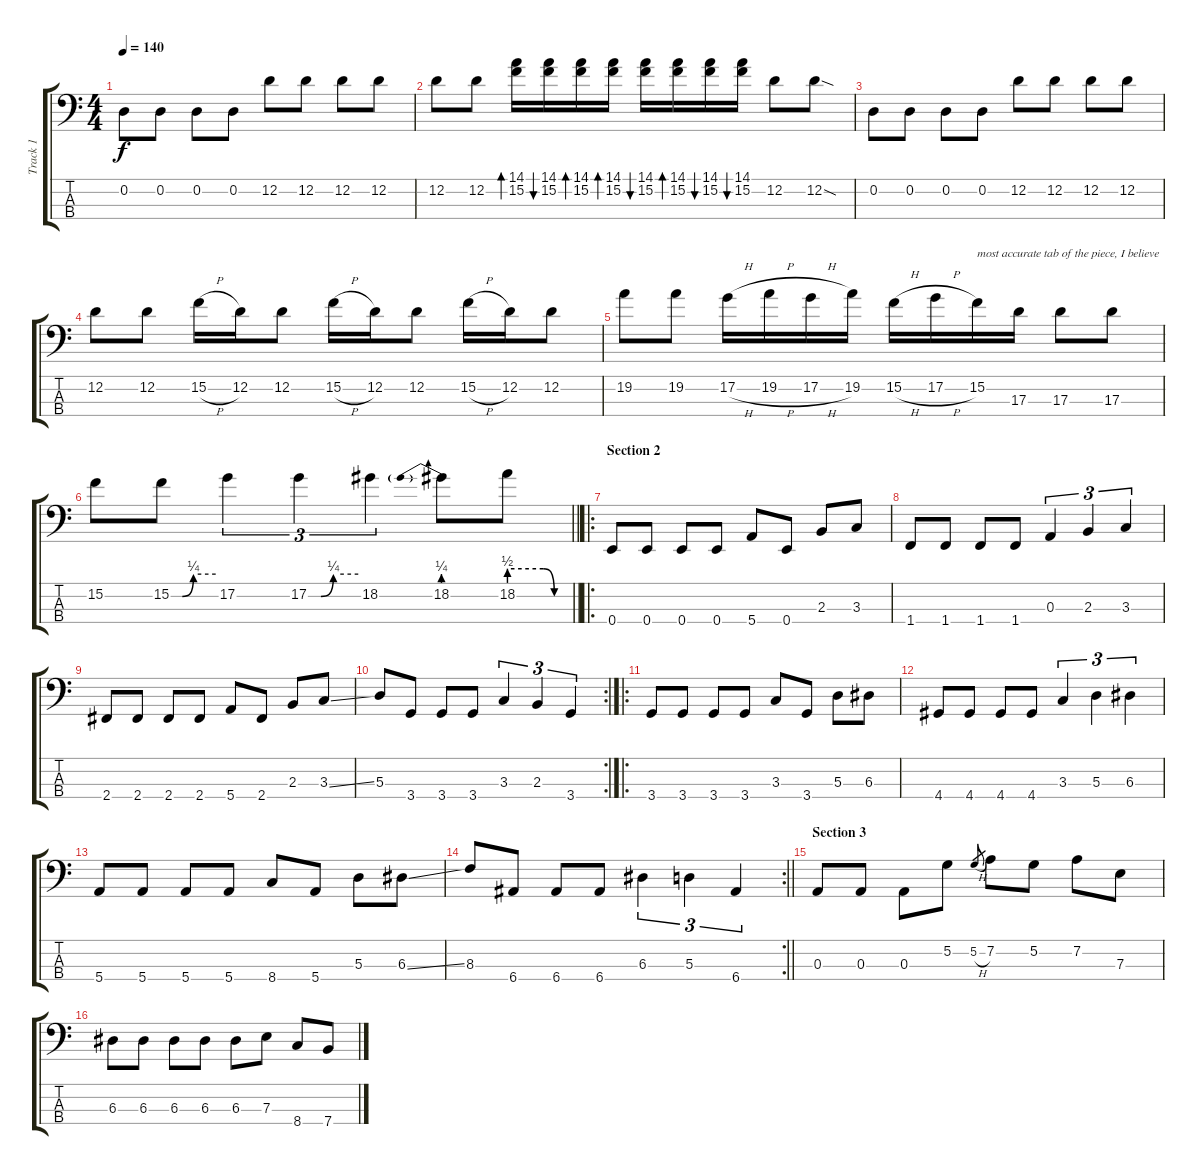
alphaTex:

\track ("Track 1" "Track 1") {instrument distortionguitar}
\staff {score tabs}
\tuning (G2 D2 A1 E1) {hide}
\ts (4 4)
\tempo 140
\clef f4
\ks c
0.2.8{dy f} 0.2.8 0.2.8 0.2.8 12.2.8 12.2.8 12.2.8 12.2.8 |
12.2.8 12.2.8 (14.1 15.2).16{bd 60} (14.1 15.2).16{bu 60} (14.1 15.2).16{bd 60} (14.1 15.2).16{bd 60} (14.1 15.2).16{bu 60} (14.1 15.2).16{bd 60} (14.1 15.2).16{bu 60} (14.1 15.2).16{bu 60} 12.2.8 12.2{sod}.8 |
0.2.8 0.2.8 0.2.8 0.2.8 12.2.8 12.2.8 12.2.8 12.2.8 |
12.2.8 12.2.8 15.2{h}.16 12.2.16 12.2.8 15.2{h}.16 12.2.16 12.2.8 15.2{h}.16 12.2.16 12.2.8 |
19.2.8 19.2.8 17.2{h}.16 19.2{h}.16 17.2{h}.16 19.2.16 15.2{h}.16 17.2{h}.16 15.2.16{txt "most accurate tab of the piece, I believe"} 17.3.16 17.3.8 17.3.8 |
\barLineRight lightlight
15.2.8 15.2{be (custom 0 0 15 0 30 1 60 1)}.8 17.2.4{tu (3 2)} 17.2{be (custom 0 0 15 0 30 1 60 1)}.4{tu (3 2)} 18.2.4{tu (3 2)} 18.2{be (prebend 0 1 60 1)}.8 18.2{be (custom 0 2 34 2 45 0 60 0)}.8 |
\ro
\section ("" "Section 2")
0.4.8 0.4.8 0.4.8 0.4.8 5.4.8 0.4.8 2.3.8 3.3.8 |
1.4.8 1.4.8 1.4.8 1.4.8 0.3.4{tu (3 2)} 2.3.4{tu (3 2)} 3.3.4{tu (3 2)} |
2.4.8 2.4.8 2.4.8 2.4.8 5.4.8 2.4.8 2.3.8 3.3{ss}.8 |
\rc 2
5.3.8 3.4.8 3.4.8 3.4.8 3.3.4{tu (3 2)} 2.3.4{tu (3 2)} 3.4.4{tu (3 2)} |
\ro
3.4.8 3.4.8 3.4.8 3.4.8 3.3.8 3.4.8 5.3.8 6.3.8 |
4.4.8 4.4.8 4.4.8 4.4.8 3.3.4{tu (3 2)} 5.3.4{tu (3 2)} 6.3.4{tu (3 2)} |
5.4.8 5.4.8 5.4.8 5.4.8 8.4.8 5.4.8 5.3.8 6.3{ss}.8 |
\rc 2
\barLineRight lightlight
8.3.8 6.4.8 6.4.8 6.4.8 6.3.4{tu (3 2)} 5.3.4{tu (3 2)} 6.4.4{tu (3 2)} |
\section ("" "Section 3")
0.3.8 0.3.8 0.3.8 5.2.8 5.2{h}.8{gr} 7.2.8 5.2.8 7.2.8 7.3.8 |
6.3.8 6.3.8 6.3.8 6.3.8 6.3.8 7.3.8 8.4.8 7.4.8
